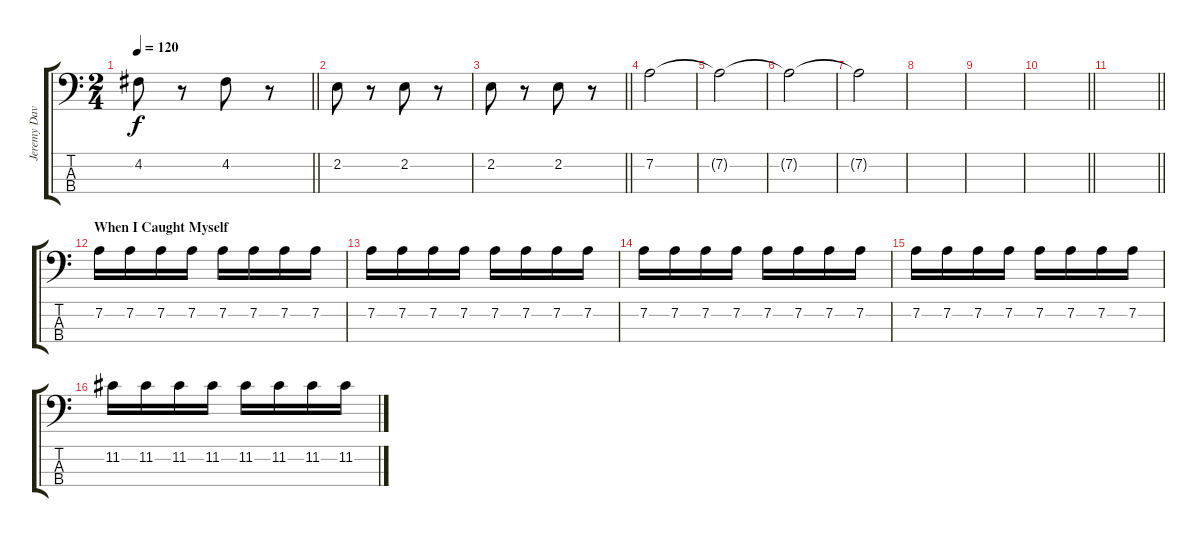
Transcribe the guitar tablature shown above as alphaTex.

\track ("Jeremy Davis" "Jeremy Dav") {instrument electricbassfinger}
\staff {score tabs}
\tuning (G2 D2 A1 E1) {hide}
\ts (2 4)
\tempo 120
\clef f4
\barLineRight lightlight
\ks c
4.2.8{dy f} r.8 4.2.8 r.8 |
2.2.8 r.8 2.2.8 r.8 |
\barLineRight lightlight
2.2.8 r.8 2.2.8 r.8 |
7.2.2 |
7.2{t}.2 |
7.2{t}.2 |
7.2{t}.2 |
|
|
\barLineRight lightlight
|
\barLineRight lightlight
|
\section ("" "When I Caught Myself")
7.2.16 7.2.16 7.2.16 7.2.16 7.2.16 7.2.16 7.2.16 7.2.16 |
7.2.16 7.2.16 7.2.16 7.2.16 7.2.16 7.2.16 7.2.16 7.2.16 |
7.2.16 7.2.16 7.2.16 7.2.16 7.2.16 7.2.16 7.2.16 7.2.16 |
7.2.16 7.2.16 7.2.16 7.2.16 7.2.16 7.2.16 7.2.16 7.2.16 |
11.2.16 11.2.16 11.2.16 11.2.16 11.2.16 11.2.16 11.2.16 11.2.16
